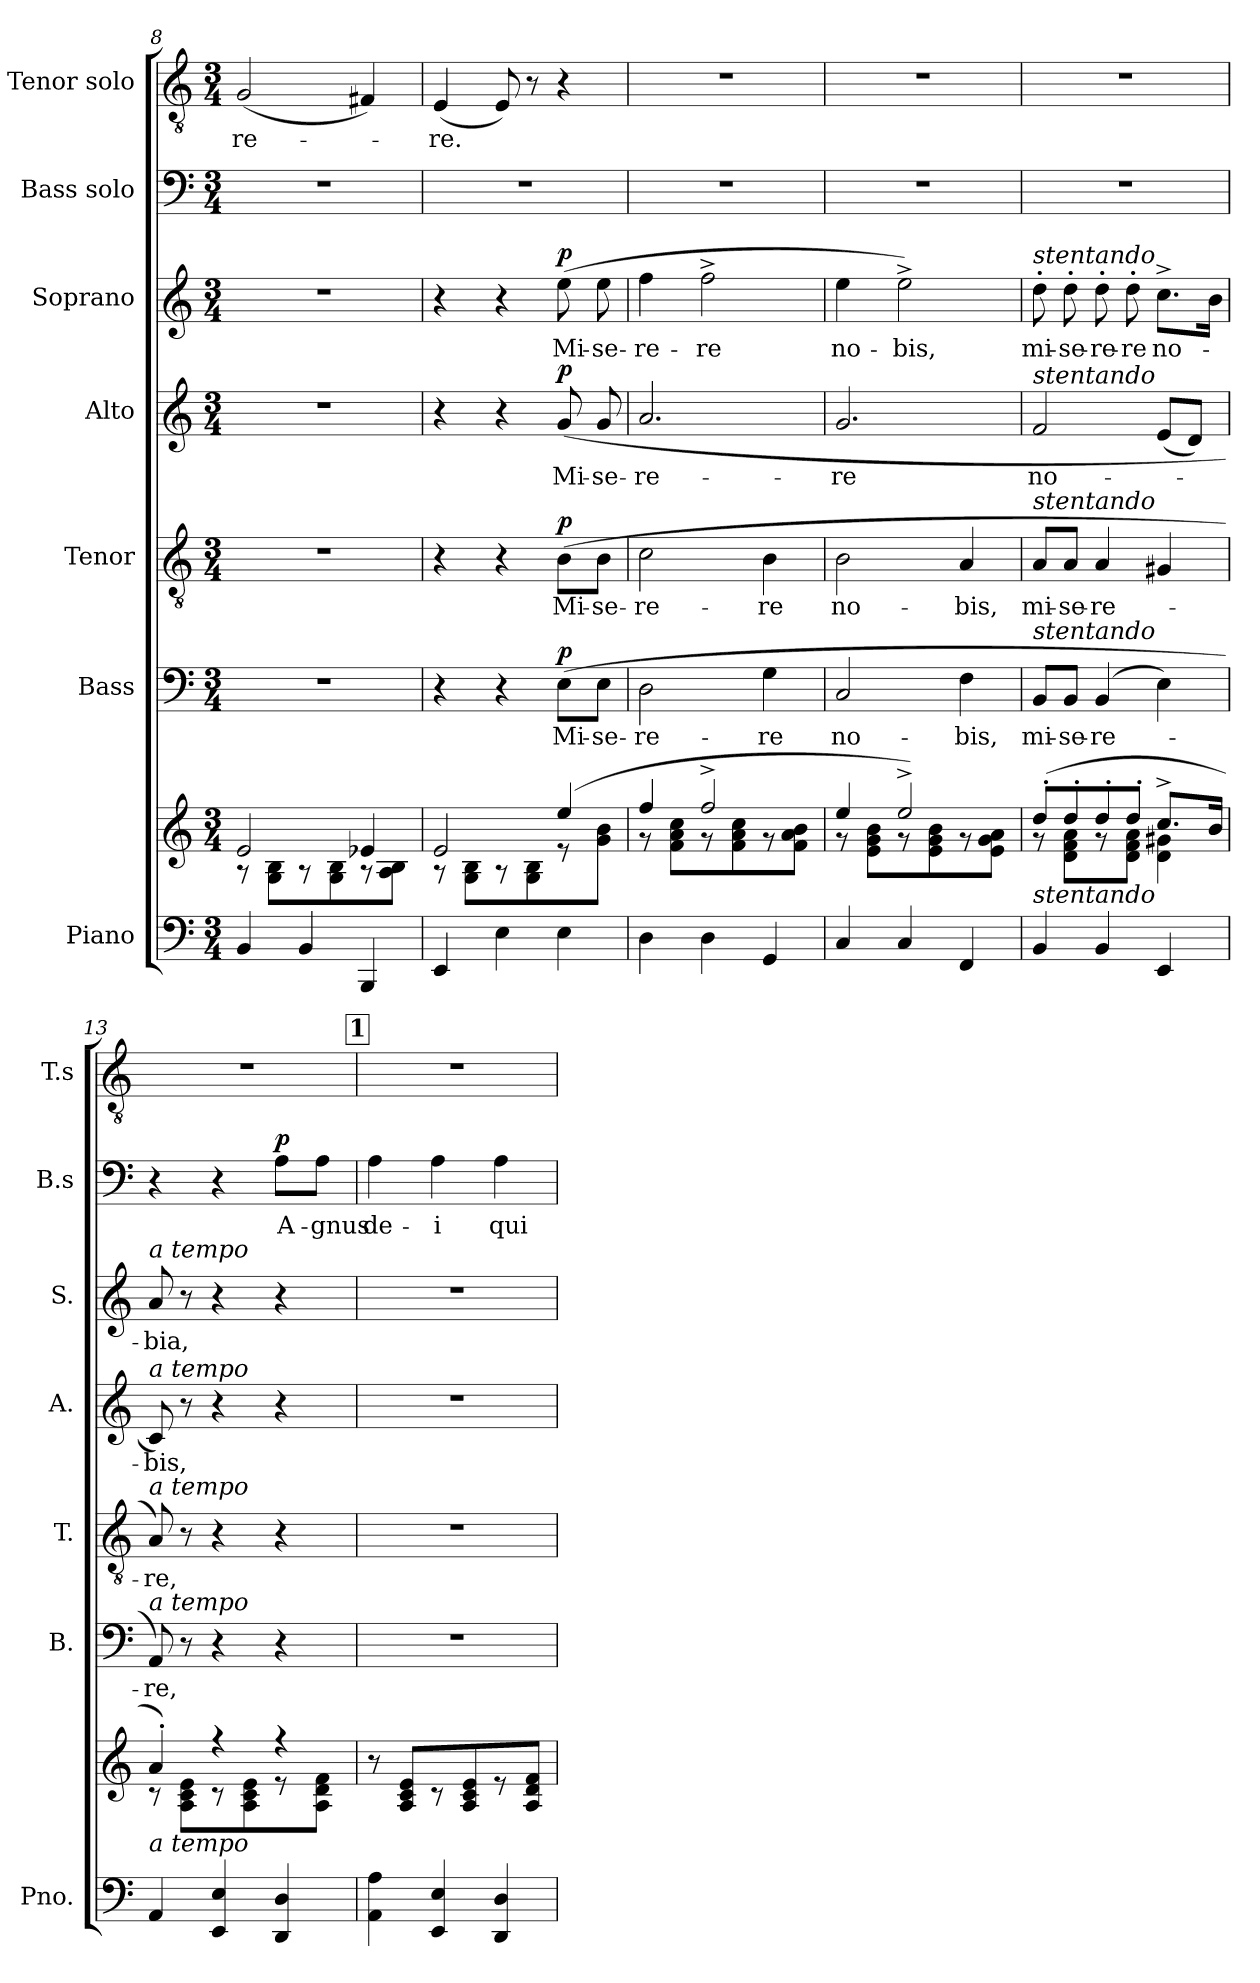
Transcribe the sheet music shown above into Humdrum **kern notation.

**kern	**kern	**kern	**text	**dynam	**kern	**text	**dynam	**kern	**text	**dynam	**kern	**text	**dynam	**kern	**text	**dynam	**kern	**text
*part7	*part7	*part6	*part6	*part6	*part5	*part5	*part5	*part4	*part4	*part4	*part3	*part3	*part3	*part2	*part2	*part2	*part1	*part1
*staff8	*staff7	*staff6	*staff6	*staff6	*staff5	*staff5	*staff5	*staff4	*staff4	*staff4	*staff3	*staff3	*staff3	*staff2	*staff2	*staff2	*staff1	*staff1
*I"Piano	*	*I"Bass	*	*	*I"Tenor	*	*	*I"Alto	*	*	*I"Soprano	*	*	*I"Bass solo	*	*	*I"Tenor solo	*
*I'Pno.	*	*I'B.	*	*	*I'T.	*	*	*I'A.	*	*	*I'S.	*	*	*I'B.s	*	*	*I'T.s	*
!!LO:LB:g=z
*clefF4	*clefG2	*clefF4	*	*	*clefGv2	*	*	*clefG2	*	*	*clefG2	*	*	*clefF4	*	*	*clefGv2	*
*k[]	*k[]	*k[]	*	*	*k[]	*	*	*k[]	*	*	*k[]	*	*	*k[]	*	*	*k[]	*
*M3/4	*M3/4	*M3/4	*	*	*M3/4	*	*	*M3/4	*	*	*M3/4	*	*	*M3/4	*	*	*M3/4	*
=8	=8	=8	=8	=8	=8	=8	=8	=8	=8	=8	=8	=8	=8	=8	=8	=8	=8	=8
*	*^	*	*	*	*	*	*	*	*	*	*	*	*	*	*	*	*	*
4BB/	2e/	8r	2.r	.	.	2.r	.	.	2.r	.	.	2.r	.	.	2.r	.	.	(2G/	-re-
.	.	8G\ 8B\L	.	.	.	.	.	.	.	.	.	.	.	.	.	.	.	.	.
4BB/	.	8r	.	.	.	.	.	.	.	.	.	.	.	.	.	.	.	.	.
.	.	8G\ 8B\	.	.	.	.	.	.	.	.	.	.	.	.	.	.	.	.	.
4BBB/	4e-X/	8r	.	.	.	.	.	.	.	.	.	.	.	.	.	.	.	4F#X/)	.
.	.	8A\ 8B\J	.	.	.	.	.	.	.	.	.	.	.	.	.	.	.	.	.
=9	=9	=9	=9	=9	=9	=9	=9	=9	=9	=9	=9	=9	=9	=9	=9	=9	=9	=9	=9
4EE/	2e/	8r	4r	.	.	4r	.	.	4r	.	.	4r	.	.	2.r	.	.	(4E/	-re.
.	.	8G\ 8B\L	.	.	.	.	.	.	.	.	.	.	.	.	.	.	.	.	.
4E\	.	8r	4r	.	.	4r	.	.	4r	.	.	4r	.	.	.	.	.	8E/)	.
.	.	8G\ 8B\	.	.	.	.	.	.	.	.	.	.	.	.	.	.	.	8r	.
!	!	!	!	!	!LO:DY:a	!	!	!LO:DY:a	!	!	!LO:DY:a	!	!	!LO:DY:a	!	!	!	!	!
4E\	(4ee/	8r	(8E\L	Mi-	p	(8B\L	Mi-	p	(8g/	Mi-	p	(8ee\	Mi-	p	.	.	.	4r	.
.	.	8g\ 8b\J	8E\J	-se-	.	8B\J	-se-	.	8g/	-se-	.	8ee\	-se-	.	.	.	.	.	.
=10	=10	=10	=10	=10	=10	=10	=10	=10	=10	=10	=10	=10	=10	=10	=10	=10	=10	=10	=10
4D\	4ff/	8r	2D\	-re-	.	2c\	-re-	.	2.a/	-re-	.	4ff\	-re-	.	2.r	.	.	2.r	.
.	.	8f\ 8a\ 8cc\L	.	.	.	.	.	.	.	.	.	.	.	.	.	.	.	.	.
4D\	2ff^/	8r	.	.	.	.	.	.	.	.	.	2ff^\	-re	.	.	.	.	.	.
.	.	8f\ 8a\ 8cc\	.	.	.	.	.	.	.	.	.	.	.	.	.	.	.	.	.
4GG/	.	8r	4G\	-re	.	4B\	-re	.	.	.	.	.	.	.	.	.	.	.	.
.	.	8f\ 8a\ 8b\J	.	.	.	.	.	.	.	.	.	.	.	.	.	.	.	.	.
=11	=11	=11	=11	=11	=11	=11	=11	=11	=11	=11	=11	=11	=11	=11	=11	=11	=11	=11	=11
4C/	4ee/	8r	2C/	no-	.	2B\	no-	.	2.g/	-re	.	4ee\	no-	.	2.r	.	.	2.r	.
.	.	8e\ 8g\ 8b\L	.	.	.	.	.	.	.	.	.	.	.	.	.	.	.	.	.
4C/	2ee^/)	8r	.	.	.	.	.	.	.	.	.	2ee^\)	-bis,	.	.	.	.	.	.
.	.	8e\ 8g\ 8b\	.	.	.	.	.	.	.	.	.	.	.	.	.	.	.	.	.
4FF/	.	8r	4F\	-bis,	.	4A/	-bis,	.	.	.	.	.	.	.	.	.	.	.	.
.	.	8e\ 8g\ 8a\J	.	.	.	.	.	.	.	.	.	.	.	.	.	.	.	.	.
=12	=12	=12	=12	=12	=12	=12	=12	=12	=12	=12	=12	=12	=12	=12	=12	=12	=12	=12	=12
*	*	*	*	*	*	*	*	*	*	*	*	*	*	*	*	*	*	*MM80	*
!	!	!	!	!	!	!	!	!	!	!	!	!LO:TX:a:i:t=stentando	!	!	!	!	!	!	!
!	!	!	!	!	!	!	!	!	!LO:TX:a:i:t=stentando	!	!	!	!	!	!	!	!	!	!
!	!	!	!	!	!	!LO:TX:a:i:t=stentando	!	!	!	!	!	!	!	!	!	!	!	!	!
!	!	!	!LO:TX:a:i:t=stentando	!	!	!	!	!	!	!	!	!	!	!	!	!	!	!	!
!LO:TX:a:i:t=stentando	!	!	!	!	!	!	!	!	!	!	!	!	!	!	!	!	!	!	!
4BB/	(8dd'/L	8r	8BB/L	mi-	.	8A/L	mi-	.	2f/	no-	.	8dd'\	mi-	.	2.r	.	.	2.r	.
.	8dd'/	8d\ 8f\ 8a\L	8BB/J	-se-	.	8A/J	-se-	.	.	.	.	8dd'\	-se-	.	.	.	.	.	.
4BB/	8dd'/	8r	(4BB/	-re-	.	4A/	-re-	.	.	.	.	8dd'\	-re-	.	.	.	.	.	.
.	8dd'/J	8d\ 8f\ 8a\J	.	.	.	.	.	.	.	.	.	8dd'\	-re	.	.	.	.	.	.
4EE/	8.cc^/L	4d\ 4g#X\	4E\)	.	.	4G#X/	.	.	(8e/L	.	.	8.cc^\L	no-	.	.	.	.	.	.
.	.	.	.	.	.	.	.	.	8d/J)	.	.	.	.	.	.	.	.	.	.
.	16b/Jk	.	.	.	.	.	.	.	.	.	.	16b\Jk	.	.	.	.	.	.	.
=13	=13	=13	=13	=13	=13	=13	=13	=13	=13	=13	=13	=13	=13	=13	=13	=13	=13	=13	=13
*	*	*	*	*	*	*	*	*	*	*	*	*	*	*	*	*	*	*MM86	*
!	!	!	!	!	!	!	!	!	!	!	!	!LO:TX:a:i:t=a tempo	!	!	!	!	!	!	!
!	!	!	!	!	!	!	!	!	!LO:TX:a:i:t=a tempo	!	!	!	!	!	!	!	!	!	!
!	!	!	!	!	!	!LO:TX:a:i:t=a tempo	!	!	!	!	!	!	!	!	!	!	!	!	!
!	!	!	!LO:TX:a:i:t=a tempo	!	!	!	!	!	!	!	!	!	!	!	!	!	!	!	!
!LO:TX:a:i:t=a tempo	!	!	!	!	!	!	!	!	!	!	!	!	!	!	!	!	!	!	!
4AA/	4a'/)	8r	8AA/)	-re,	.	8A/)	-re,	.	8c/)	-bis,	.	8a/	-bia,	.	4r	.	.	2.r	.
.	.	8A\ 8c\ 8e\L	8r	.	.	8r	.	.	8r	.	.	8r	.	.	.	.	.	.	.
4EE/ 4E/	4r	8r	4r	.	.	4r	.	.	4r	.	.	4r	.	.	4r	.	.	.	.
.	.	8A\ 8c\ 8e\	.	.	.	.	.	.	.	.	.	.	.	.	.	.	.	.	.
!	!	!	!	!	!	!	!	!	!	!	!	!	!	!	!	!	!LO:DY:a	!	!
4DD/ 4D/	4r	8r	4r	.	.	4r	.	.	4r	.	.	4r	.	.	8A\L	A-	p	.	.
.	.	8A\ 8d\ 8f\J	.	.	.	.	.	.	.	.	.	.	.	.	8A\J	-gnus	.	.	.
*	*v	*v	*	*	*	*	*	*	*	*	*	*	*	*	*	*	*	*	*
!!LO:REH:place=s1:a:B:fs=14:t=1
=14	=14	=14	=14	=14	=14	=14	=14	=14	=14	=14	=14	=14	=14	=14	=14	=14	=14	=14
4AA\ 4A\	8r	2.r	.	.	2.r	.	.	2.r	.	.	2.r	.	.	4A\	de-	.	2.r	.
.	8A/ 8c/ 8e/L	.	.	.	.	.	.	.	.	.	.	.	.	.	.	.	.	.
4EE/ 4E/	8r	.	.	.	.	.	.	.	.	.	.	.	.	4A\	-i	.	.	.
.	8A/ 8c/ 8e/	.	.	.	.	.	.	.	.	.	.	.	.	.	.	.	.	.
4DD/ 4D/	8r	.	.	.	.	.	.	.	.	.	.	.	.	4A\	qui	.	.	.
.	8A/ 8d/ 8f/J	.	.	.	.	.	.	.	.	.	.	.	.	.	.	.	.	.
=	=	=	=	=	=	=	=	=	=	=	=	=	=	=	=	=	=	=
*-	*-	*-	*-	*-	*-	*-	*-	*-	*-	*-	*-	*-	*-	*-	*-	*-	*-	*-
